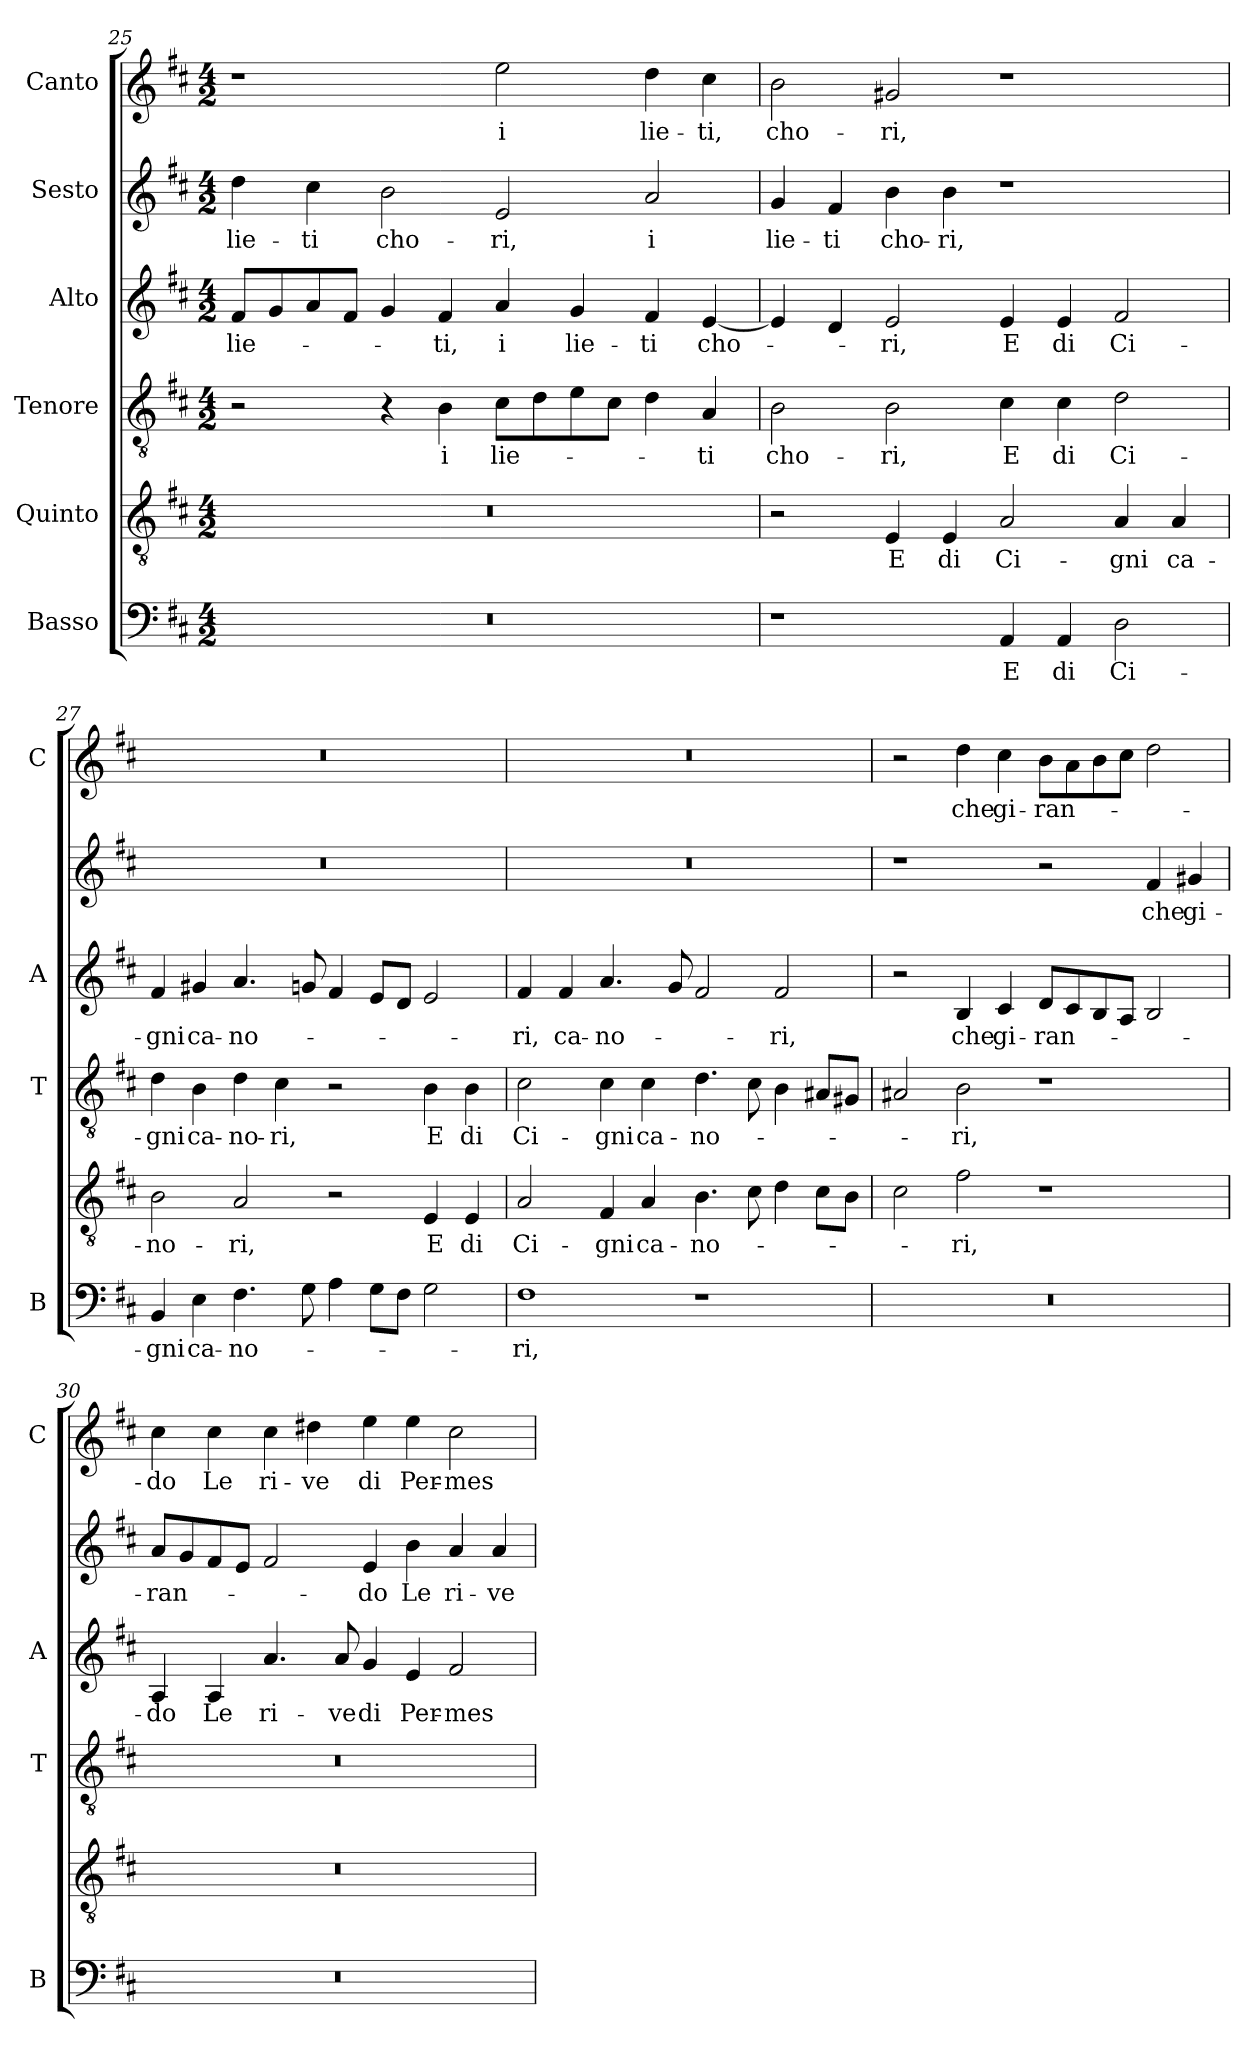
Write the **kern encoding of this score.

**kern	**text	**kern	**text	**kern	**text	**kern	**text	**kern	**text	**kern	**text
*part6	*part6	*part5	*part5	*part4	*part4	*part3	*part3	*part2	*part2	*part1	*part1
*staff6	*staff6	*staff5	*staff5	*staff4	*staff4	*staff3	*staff3	*staff2	*staff2	*staff1	*staff1
*I"Basso	*	*I"Quinto	*	*I"Tenore	*	*I"Alto	*	*I"Sesto	*	*I"Canto	*
*I'B	*	*	*	*I'T	*	*I'A	*	*	*	*I'C	*
*clefF4	*	*clefGv2	*	*clefGv2	*	*clefG2	*	*clefG2	*	*clefG2	*
*k[f#c#]	*	*k[f#c#]	*	*k[f#c#]	*	*k[f#c#]	*	*k[f#c#]	*	*k[f#c#]	*
*D:	*	*D:	*	*D:	*	*D:	*	*D:	*	*D:	*
*M4/2	*	*M4/2	*	*M4/2	*	*M4/2	*	*M4/2	*	*M4/2	*
=25	=25	=25	=25	=25	=25	=25	=25	=25	=25	=25	=25
!	!	!	!	!	!	!	!LO:LY:b	!	!LO:LY:b	!	!
0r	.	0r	.	2r	.	8f#/L	lie-	4dd\	lie-	1r	.
.	.	.	.	.	.	8g/	.	.	.	.	.
!	!	!	!	!	!	!	!	!	!LO:LY:b	!	!
.	.	.	.	.	.	8a/	.	4cc#\	-ti	.	.
.	.	.	.	.	.	8f#/J	.	.	.	.	.
!	!	!	!	!	!	!	!	!	!LO:LY:b	!	!
.	.	.	.	4r	.	4g/	.	2b\	cho-	.	.
!	!	!	!	!	!LO:LY:b	!	!LO:LY:b	!	!	!	!
.	.	.	.	4B\	i	4f#/	-ti,	.	.	.	.
!	!	!	!	!	!LO:LY:b	!	!LO:LY:b	!	!LO:LY:b	!	!LO:LY:b
.	.	.	.	8c#\L	lie-	4a/	i	2e/	-ri,	2ee\	i
.	.	.	.	8d\	.	.	.	.	.	.	.
!	!	!	!	!	!	!	!LO:LY:b	!	!	!	!
.	.	.	.	8e\	.	4g/	lie-	.	.	.	.
.	.	.	.	8c#\J	.	.	.	.	.	.	.
!	!	!	!	!	!	!	!LO:LY:b	!	!LO:LY:b	!	!LO:LY:b
.	.	.	.	4d\	.	4f#/	-ti	2a/	i	4dd\	lie-
!	!	!	!	!	!LO:LY:b	!	!LO:LY:b	!	!	!	!LO:LY:b
.	.	.	.	4A/	-ti	[4e/	cho-	.	.	4cc#\	-ti,
=26	=26	=26	=26	=26	=26	=26	=26	=26	=26	=26	=26
!	!	!	!	!	!LO:LY:b	!	!	!	!LO:LY:b	!	!LO:LY:b
1r	.	2r	.	2B\	cho-	4e/]	.	4g/	lie-	2b\	cho-
!	!	!	!	!	!	!	!	!	!LO:LY:b	!	!
.	.	.	.	.	.	4d/	.	4f#/	-ti	.	.
!	!	!	!LO:LY:b	!	!LO:LY:b	!	!LO:LY:b	!	!LO:LY:b	!	!LO:LY:b
.	.	4E/	E	2B\	-ri,	2e/	-ri,	4b\	cho-	2g#X/	-ri,
!	!	!	!LO:LY:b	!	!	!	!	!	!LO:LY:b	!	!
.	.	4E/	di	.	.	.	.	4b\	-ri,	.	.
!	!LO:LY:b	!	!LO:LY:b	!	!LO:LY:b	!	!LO:LY:b	!	!	!	!
4AA/	E	2A/	Ci-	4c#\	E	4e/	E	1r	.	1r	.
!	!LO:LY:b	!	!	!	!LO:LY:b	!	!LO:LY:b	!	!	!	!
4AA/	di	.	.	4c#\	di	4e/	di	.	.	.	.
!	!LO:LY:b	!	!LO:LY:b	!	!LO:LY:b	!	!LO:LY:b	!	!	!	!
2D\	Ci-	4A/	-gni	2d\	Ci-	2f#/	Ci-	.	.	.	.
!	!	!	!LO:LY:b	!	!	!	!	!	!	!	!
.	.	4A/	ca-	.	.	.	.	.	.	.	.
!!LO:LB:g=z
=27	=27	=27	=27	=27	=27	=27	=27	=27	=27	=27	=27
!	!LO:LY:b	!	!LO:LY:b	!	!LO:LY:b	!	!LO:LY:b	!	!	!	!
4BB/	-gni	2B\	-no-	4d\	-gni	4f#/	-gni	0r	.	0r	.
!	!LO:LY:b	!	!	!	!LO:LY:b	!	!LO:LY:b	!	!	!	!
4E\	ca-	.	.	4B\	ca-	4g#X/	ca-	.	.	.	.
!	!LO:LY:b	!	!LO:LY:b	!	!LO:LY:b	!	!LO:LY:b	!	!	!	!
4.F#\	-no-	2A/	-ri,	4d\	-no-	4.a/	-no-	.	.	.	.
!	!	!	!	!	!LO:LY:b	!	!	!	!	!	!
.	.	.	.	4c#\	-ri,	.	.	.	.	.	.
8G\	.	.	.	.	.	8gn/	.	.	.	.	.
4A\	.	2r	.	2r	.	4f#/	.	.	.	.	.
8G\L	.	.	.	.	.	8e/L	.	.	.	.	.
8F#\J	.	.	.	.	.	8d/J	.	.	.	.	.
!	!	!	!LO:LY:b	!	!LO:LY:b	!	!	!	!	!	!
2G\	.	4E/	E	4B\	E	2e/	.	.	.	.	.
!	!	!	!LO:LY:b	!	!LO:LY:b	!	!	!	!	!	!
.	.	4E/	di	4B\	di	.	.	.	.	.	.
=28	=28	=28	=28	=28	=28	=28	=28	=28	=28	=28	=28
!	!LO:LY:b	!	!LO:LY:b	!	!LO:LY:b	!	!LO:LY:b	!	!	!	!
1F#	-ri,	2A/	Ci-	2c#\	Ci-	4f#/	-ri,	0r	.	0r	.
!	!	!	!	!	!	!	!LO:LY:b	!	!	!	!
.	.	.	.	.	.	4f#/	ca-	.	.	.	.
!	!	!	!LO:LY:b	!	!LO:LY:b	!	!LO:LY:b	!	!	!	!
.	.	4F#/	-gni	4c#\	-gni	4.a/	-no-	.	.	.	.
!	!	!	!LO:LY:b	!	!LO:LY:b	!	!	!	!	!	!
.	.	4A/	ca-	4c#\	ca-	.	.	.	.	.	.
.	.	.	.	.	.	8g/	.	.	.	.	.
!	!	!	!LO:LY:b	!	!LO:LY:b	!	!	!	!	!	!
1r	.	4.B\	-no-	4.d\	-no-	2f#/	.	.	.	.	.
.	.	8c#\	.	8c#\	.	.	.	.	.	.	.
!	!	!	!	!	!	!	!LO:LY:b	!	!	!	!
.	.	4d\	.	4B\	.	2f#/	-ri,	.	.	.	.
.	.	8c#\L	.	8A#X/L	.	.	.	.	.	.	.
.	.	8B\J	.	8G#X/J	.	.	.	.	.	.	.
=29	=29	=29	=29	=29	=29	=29	=29	=29	=29	=29	=29
0r	.	2c#\	.	2A#X/	.	2r	.	1r	.	2r	.
!	!	!	!LO:LY:b	!	!LO:LY:b	!	!LO:LY:b	!	!	!	!LO:LY:b
.	.	2f#\	-ri,	2B\	-ri,	4B/	che	.	.	4dd\	che
!	!	!	!	!	!	!	!LO:LY:b	!	!	!	!LO:LY:b
.	.	.	.	.	.	4c#/	gi-	.	.	4cc#\	gi-
!	!	!	!	!	!	!	!LO:LY:b	!	!	!	!LO:LY:b
.	.	1r	.	1r	.	8d/L	-ran-	2r	.	8b\L	-ran-
.	.	.	.	.	.	8c#/	.	.	.	8a\	.
.	.	.	.	.	.	8B/	.	.	.	8b\	.
.	.	.	.	.	.	8A/J	.	.	.	8cc#\J	.
!	!	!	!	!	!	!	!	!	!LO:LY:b	!	!
.	.	.	.	.	.	2B/	.	4f#/	che	2dd\	.
!	!	!	!	!	!	!	!	!	!LO:LY:b	!	!
.	.	.	.	.	.	.	.	4g#X/	gi-	.	.
=30	=30	=30	=30	=30	=30	=30	=30	=30	=30	=30	=30
!	!	!	!	!	!	!	!LO:LY:b	!	!LO:LY:b	!	!LO:LY:b
0r	.	0r	.	0r	.	4A/	-do	8a/L	-ran-	4cc#\	-do
.	.	.	.	.	.	.	.	8g/	.	.	.
!	!	!	!	!	!	!	!LO:LY:b	!	!	!	!LO:LY:b
.	.	.	.	.	.	4A/	Le	8f#/	.	4cc#\	Le
.	.	.	.	.	.	.	.	8e/J	.	.	.
!	!	!	!	!	!	!	!LO:LY:b	!	!	!	!LO:LY:b
.	.	.	.	.	.	4.a/	ri-	2f#/	.	4cc#\	ri-
!	!	!	!	!	!	!	!	!	!	!	!LO:LY:b
.	.	.	.	.	.	.	.	.	.	4dd#X\	-ve
!	!	!	!	!	!	!	!LO:LY:b	!	!	!	!
.	.	.	.	.	.	8a/	-ve	.	.	.	.
!	!	!	!	!	!	!	!LO:LY:b	!	!LO:LY:b	!	!LO:LY:b
.	.	.	.	.	.	4g/	di	4e/	-do	4ee\	di
!	!	!	!	!	!	!	!LO:LY:b	!	!LO:LY:b	!	!LO:LY:b
.	.	.	.	.	.	4e/	Per-	4b\	Le	4ee\	Per-
!	!	!	!	!	!	!	!LO:LY:b	!	!LO:LY:b	!	!LO:LY:b
.	.	.	.	.	.	2f#/	-mes-	4a/	ri-	2cc#\	-mes-
!	!	!	!	!	!	!	!	!	!LO:LY:b	!	!
.	.	.	.	.	.	.	.	4a/	-ve	.	.
=	=	=	=	=	=	=	=	=	=	=	=
*-	*-	*-	*-	*-	*-	*-	*-	*-	*-	*-	*-
